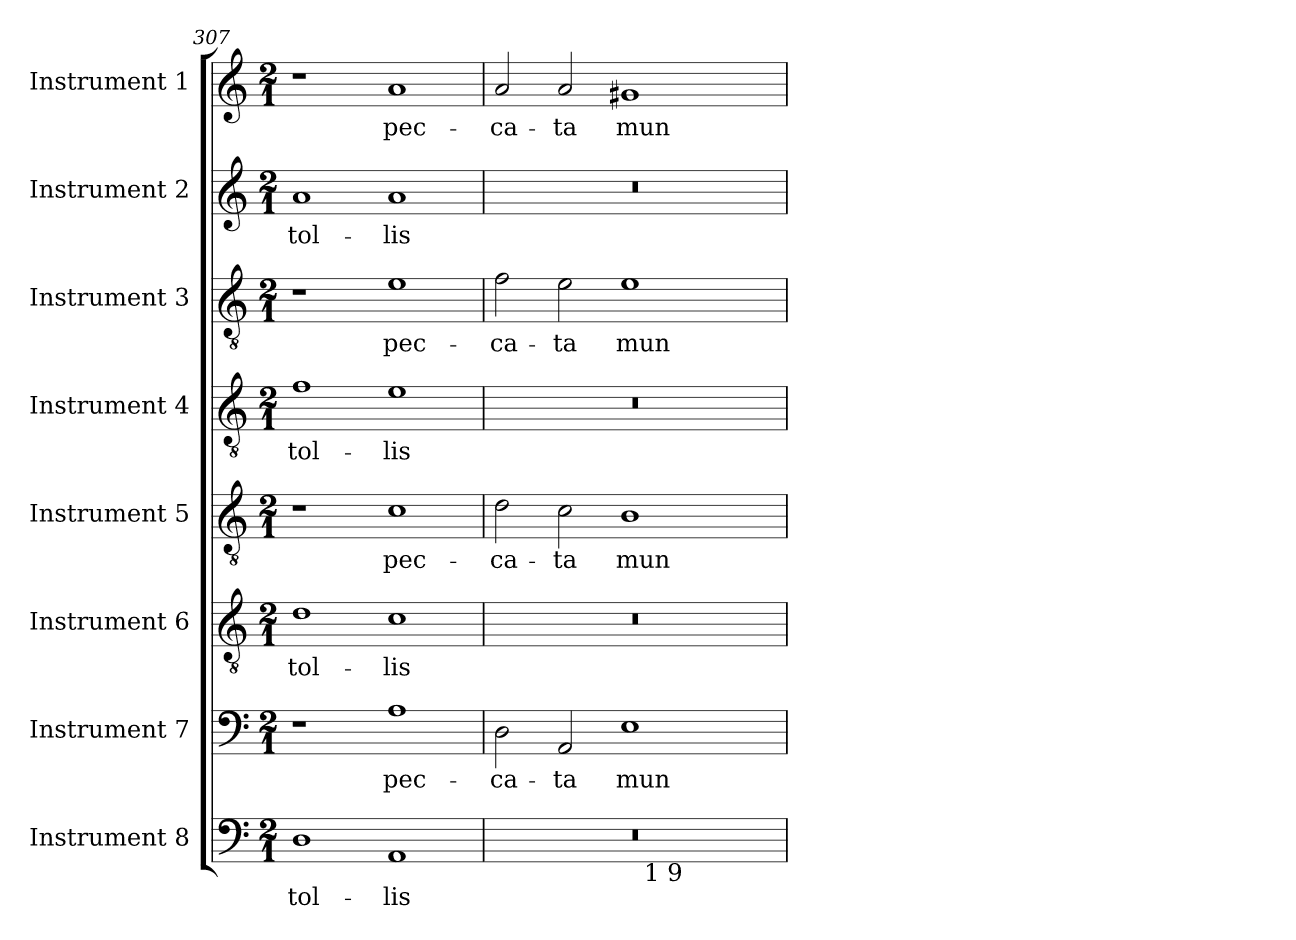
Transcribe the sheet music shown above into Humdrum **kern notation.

**kern	**text	**kern	**text	**kern	**text	**kern	**text	**kern	**text	**kern	**text	**kern	**text	**kern	**text
*part8	*part8	*part7	*part7	*part6	*part6	*part5	*part5	*part4	*part4	*part3	*part3	*part2	*part2	*part1	*part1
*staff8	*staff8	*staff7	*staff7	*staff6	*staff6	*staff5	*staff5	*staff4	*staff4	*staff3	*staff3	*staff2	*staff2	*staff1	*staff1
*I"Instrument 8	*	*I"Instrument 7	*	*I"Instrument 6	*	*I"Instrument 5	*	*I"Instrument 4	*	*I"Instrument 3	*	*I"Instrument 2	*	*I"Instrument 1	*
*clefF4	*	*clefF4	*	*clefGv2	*	*clefGv2	*	*clefGv2	*	*clefGv2	*	*clefG2	*	*clefG2	*
*k[]	*	*k[]	*	*k[]	*	*k[]	*	*k[]	*	*k[]	*	*k[]	*	*k[]	*
*C:	*	*C:	*	*C:	*	*C:	*	*C:	*	*C:	*	*C:	*	*C:	*
*M2/1	*	*M2/1	*	*M2/1	*	*M2/1	*	*M2/1	*	*M2/1	*	*M2/1	*	*M2/1	*
=307	=307	=307	=307	=307	=307	=307	=307	=307	=307	=307	=307	=307	=307	=307	=307
!	!LO:LY:b:cj	!	!	!	!LO:LY:b:cj	!	!	!	!LO:LY:b:cj	!	!	!	!LO:LY:b:cj	!	!
1D	tol-	1r	.	1d	tol-	1r	.	1f	tol-	1r	.	1a	tol-	1r	.
!	!LO:LY:b:cj	!	!LO:LY:b:cj	!	!LO:LY:b:cj	!	!LO:LY:b:cj	!	!LO:LY:b:cj	!	!LO:LY:b:cj	!	!LO:LY:b:cj	!	!LO:LY:b:cj
1AA	-lis	1A	pec-	1c	-lis	1c	pec-	1e	-lis	1e	pec-	1a	-lis	1a	pec-
=308	=308	=308	=308	=308	=308	=308	=308	=308	=308	=308	=308	=308	=308	=308	=308
!	!	!	!LO:LY:b:cj	!	!	!	!LO:LY:b:cj	!	!	!	!LO:LY:b:cj	!	!	!	!LO:LY:b:cj
*^	*	*	*	*	*	*	*	*	*	*	*	*	*	*	*
0r	1ryy	.	2D\	-ca-	0r	.	2d\	-ca-	0r	.	2f\	-ca-	0r	.	2a/	-ca-
!	!	!	!	!LO:LY:b:cj	!	!	!	!LO:LY:b:cj	!	!	!	!LO:LY:b:cj	!	!	!	!LO:LY:b:cj
.	.	.	2AA/	-ta	.	.	2c\	-ta	.	.	2e\	-ta	.	.	2a/	-ta
!	!	!	!	!LO:LY:b:cj	!	!	!	!LO:LY:b:cj	!	!	!	!LO:LY:b:cj	!	!	!	!LO:LY:b:cj
.	16.ryy	.	1E	mun-	.	.	1B	mun-	.	.	1e	mun-	.	.	1g#X	mun-
!	!LO:TX:b:t=1 9	!	!	!	!	!	!	!	!	!	!	!	!	!	!	!
.	2ryy	.	.	.	.	.	.	.	.	.	.	.	.	.	.	.
.	4ryy	.	.	.	.	.	.	.	.	.	.	.	.	.	.	.
.	8ryy	.	.	.	.	.	.	.	.	.	.	.	.	.	.	.
.	32ryy	.	.	.	.	.	.	.	.	.	.	.	.	.	.	.
*v	*v	*	*	*	*	*	*	*	*	*	*	*	*	*	*	*
=	=	=	=	=	=	=	=	=	=	=	=	=	=	=	=
*-	*-	*-	*-	*-	*-	*-	*-	*-	*-	*-	*-	*-	*-	*-	*-
